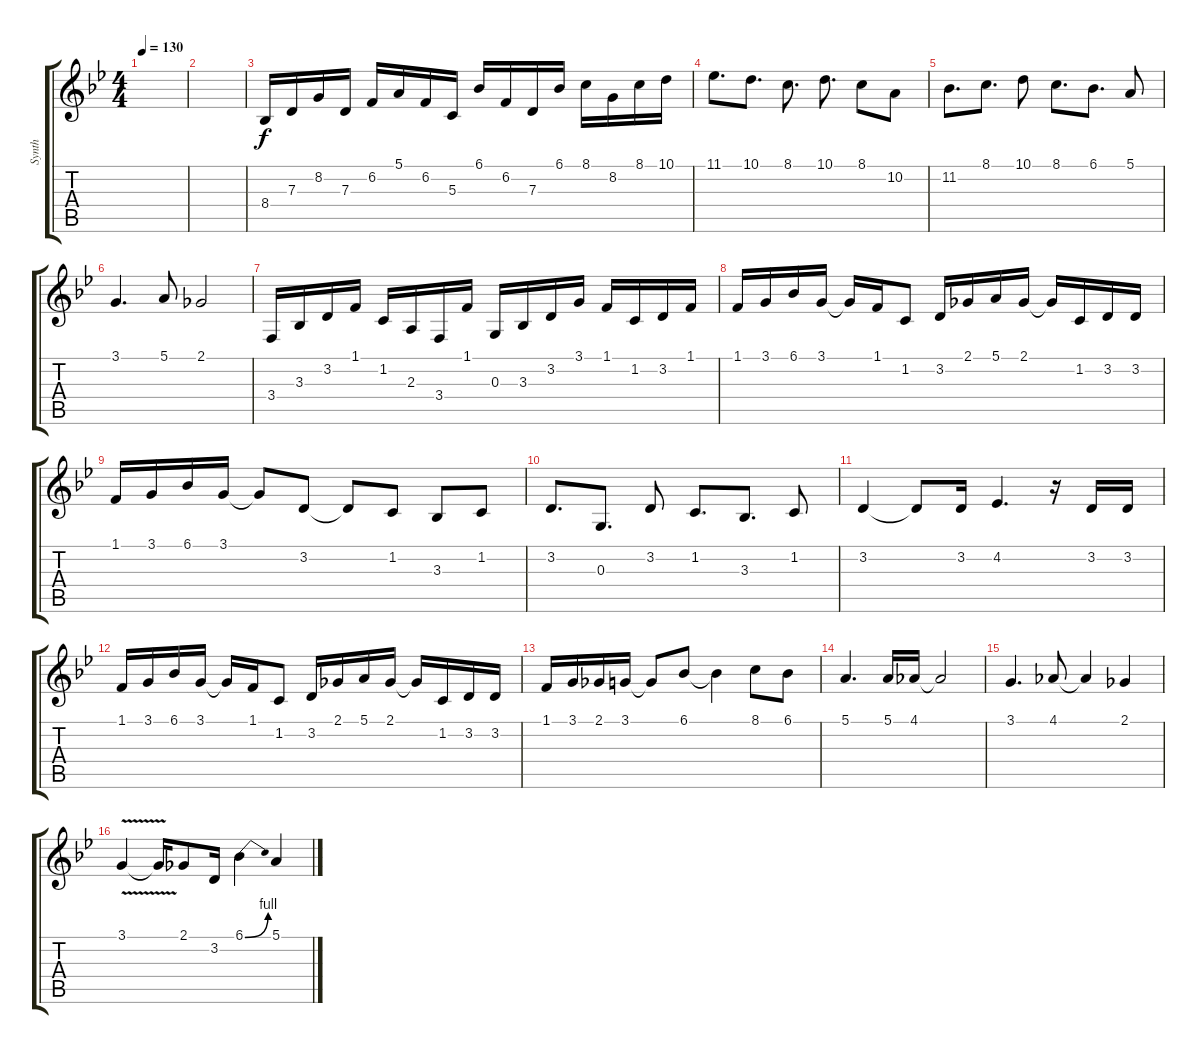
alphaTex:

\track ("Synth" "Synth") {instrument lead2sawtooth}
\staff {score tabs}
\tuning (E4 B3 G3 D3 A2 E2) {hide}
\ts (4 4)
\tempo 130
\clef g2
\ks bb
|
|
8.4.16 7.3.16 8.2.16 7.3.16 6.2.16 5.1.16 6.2.16 5.3.16 6.1.16 6.2.16 7.3.16 6.1.16 8.1.16 8.2.16 8.1.16 10.1.16 |
11.1.8{d} 10.1.8{d} 8.1.8{d} 10.1.8{d} 8.1.8 10.2.8 |
11.2.8{d} 8.1.8{d} 10.1.8 8.1.8{d} 6.1.8{d} 5.1.8 |
3.1.4{d} 5.1.8 2.1.2 |
3.4.16 3.3.16 3.2.16 1.1.16 1.2.16 2.3.16 3.4.16 1.1.16 0.3.16 3.3.16 3.2.16 3.1.16 1.1.16 1.2.16 3.2.16 1.1.16 |
1.1.16{volume 5} 3.1.16 6.1.16 3.1.16 3.1{t}.16 1.1.16 1.2.8 3.2.16 2.1.16 5.1.16 2.1.16 2.1{t}.16 1.2.16 3.2.16 3.2.16 |
1.1.16 3.1.16 6.1.16 3.1.16 3.1{t}.8 3.2.8 3.2{t}.8 1.2.8 3.3.8 1.2.8 |
3.2.8{d} 0.3.8{d} 3.2.8 1.2.8{d} 3.3.8{d} 1.2.8 |
3.2.4 3.2{t}.8 3.2.16 4.2.4{d} r.16 3.2.16 3.2.16 |
1.1.16 3.1.16 6.1.16 3.1.16 3.1{t}.16 1.1.16 1.2.8 3.2.16 2.1.16 5.1.16 2.1.16 2.1{t}.16 1.2.16 3.2.16 3.2.16 |
1.1.16 3.1.16 2.1.16 3.1.16 3.1{t}.8 6.1.8 6.1{t}.4 8.1.8 6.1.8 |
5.1.4{d} 5.1.16 4.1.16 4.1{t}.2 |
3.1.4{d} 4.1.8 4.1{t}.4 2.1.4 |
3.1{v}.4 3.1{t}.16 2.1.8 3.2.16 6.1{be (bend 0 0 60 4)}.4 5.1.4
